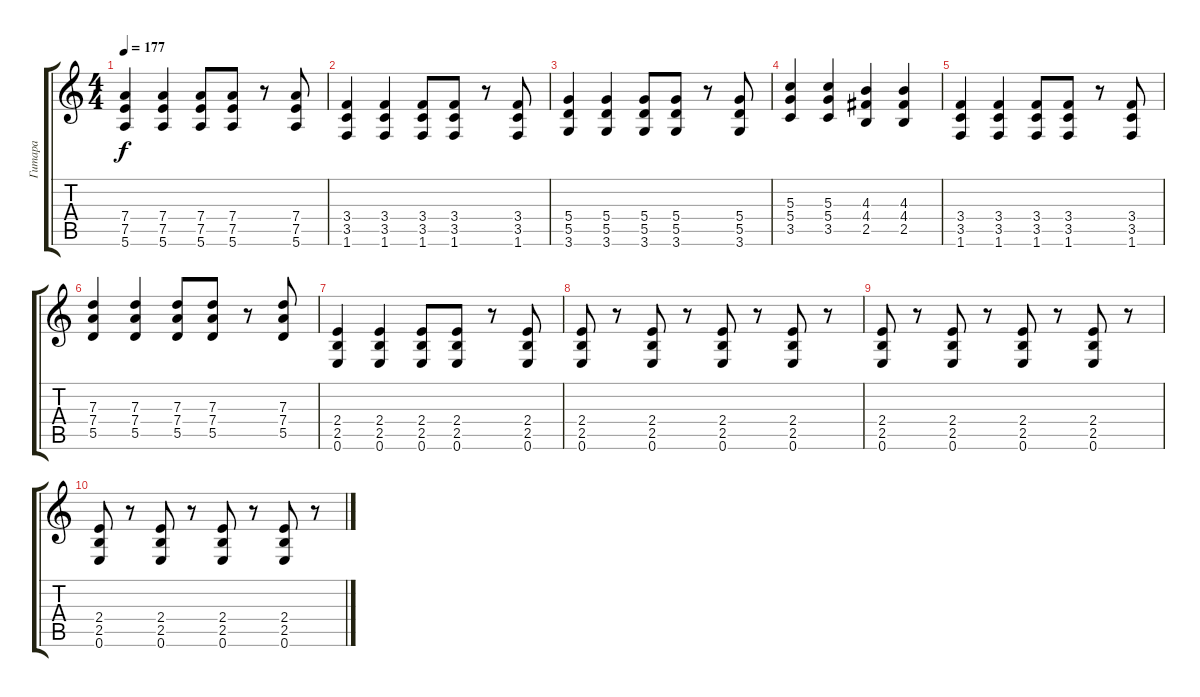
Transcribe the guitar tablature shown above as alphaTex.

\track ("Гитара" "Гитара") {instrument distortionguitar}
\staff {score tabs}
\tuning (E4 B3 G3 D3 A2 E2) {hide}
\ts (4 4)
\tempo 177
\clef g2
\ks c
(7.4 7.5 5.6).4{dy f} (7.4 7.5 5.6).4 (7.4 7.5 5.6).8 (7.4 7.5 5.6).8 r.8 (7.4 7.5 5.6).8 |
(3.4 3.5 1.6).4 (3.4 3.5 1.6).4 (3.4 3.5 1.6).8 (3.4 3.5 1.6).8 r.8 (3.4 3.5 1.6).8 |
(5.4 5.5 3.6).4 (5.4 5.5 3.6).4 (5.4 5.5 3.6).8 (5.4 5.5 3.6).8 r.8 (5.4 5.5 3.6).8 |
(5.3 5.4 3.5).4 (5.3 5.4 3.5).4 (4.3 4.4 2.5).4 (4.3 4.4 2.5).4 |
(3.4 3.5 1.6).4 (3.4 3.5 1.6).4 (3.4 3.5 1.6).8 (3.4 3.5 1.6).8 r.8 (3.4 3.5 1.6).8 |
(7.3 7.4 5.5).4 (7.3 7.4 5.5).4 (7.3 7.4 5.5).8 (7.3 7.4 5.5).8 r.8 (7.3 7.4 5.5).8 |
(2.4 2.5 0.6).4 (2.4 2.5 0.6).4 (2.4 2.5 0.6).8 (2.4 2.5 0.6).8 r.8 (2.4 2.5 0.6).8 |
(2.4 2.5 0.6).8 r.8 (2.4 2.5 0.6).8 r.8 (2.4 2.5 0.6).8 r.8 (2.4 2.5 0.6).8 r.8 |
(2.4 2.5 0.6).8 r.8 (2.4 2.5 0.6).8 r.8 (2.4 2.5 0.6).8 r.8 (2.4 2.5 0.6).8 r.8 |
(2.4 2.5 0.6).8 r.8 (2.4 2.5 0.6).8 r.8 (2.4 2.5 0.6).8 r.8 (2.4 2.5 0.6).8 r.8
